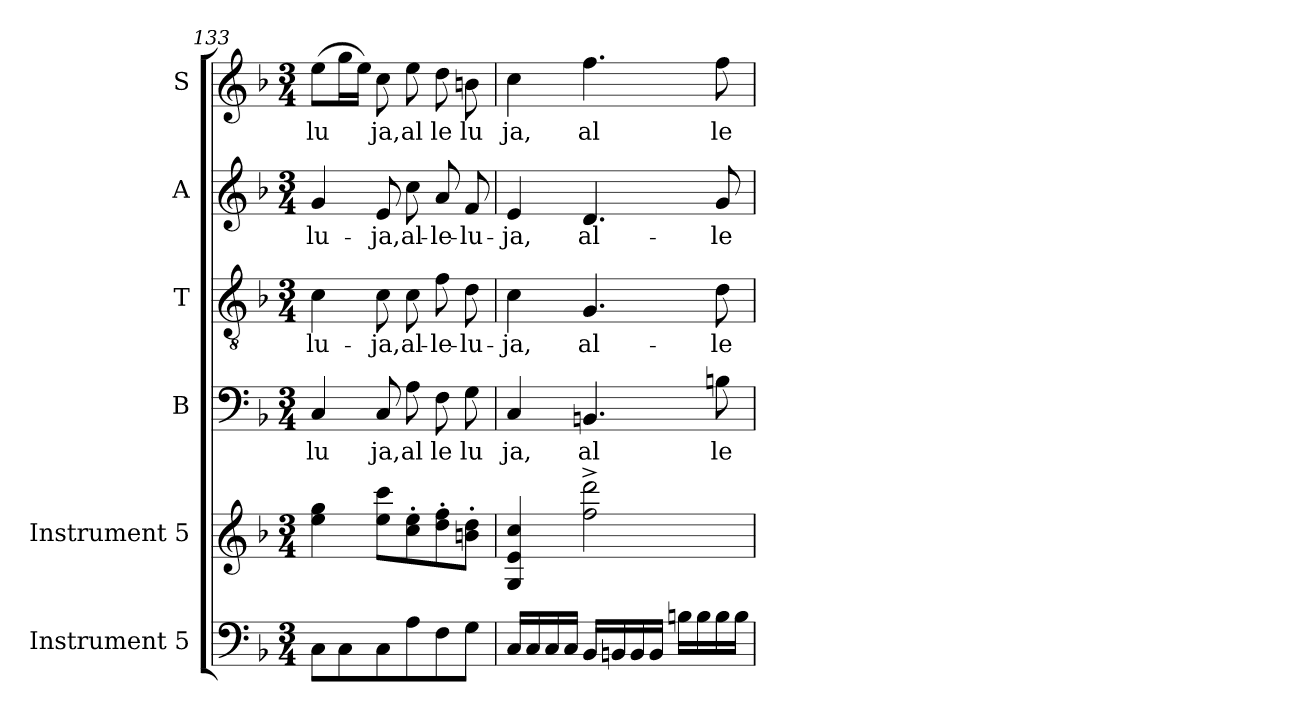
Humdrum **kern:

**kern	**kern	**kern	**text	**kern	**text	**kern	**text	**kern	**text
*part6	*part5	*part4	*part4	*part3	*part3	*part2	*part2	*part1	*part1
*staff6	*staff5	*staff4	*staff4	*staff3	*staff3	*staff2	*staff2	*staff1	*staff1
*I"Instrument 5	*I"Instrument 5	*I"B	*	*I"T	*	*I"A	*	*I"S	*
*	*	*I'B	*	*I'T	*	*I'A	*	*I'S	*
*clefF4	*clefG2	*clefF4	*	*clefGv2	*	*clefG2	*	*clefG2	*
*k[b-]	*k[b-]	*k[b-]	*	*k[b-]	*	*k[b-]	*	*k[b-]	*
*F:	*F:	*F:	*	*F:	*	*F:	*	*F:	*
*M3/4	*M3/4	*M3/4	*	*M3/4	*	*M3/4	*	*M3/4	*
=133	=133	=133	=133	=133	=133	=133	=133	=133	=133
!	!	!	!LO:LY:b:cj	!	!LO:LY:b:cj	!	!LO:LY:b:cj	!	!LO:LY:b:cj
8C\L	4ee\ 4gg\	4C/	lu	4c\	-lu-	4g/	-lu-	(>8ee\L	lu
!	!	!	!	!	!	!	!	!	!LO:LY:b:cj
8C\	.	.	.	.	.	.	.	16gg\	.
!	!	!	!	!	!	!	!	!	!LO:LY:b:cj
.	.	.	.	.	.	.	.	16ee\J)	.
!	!	!	!LO:LY:b:cj	!	!LO:LY:b:cj	!	!LO:LY:b:cj	!	!LO:LY:b:cj
8C\	8ccc\ 8ee\L	8C/	ja,	8c\	-ja,	8e/	-ja,	8cc\	ja,
!	!	!	!LO:LY:b:cj	!	!LO:LY:b:cj	!	!LO:LY:b:cj	!	!LO:LY:b:cj
8A\	8cc\'> 8ee\'>	8A\	al	8c\	al-	8cc\	al-	8ee\	al
!	!	!	!LO:LY:b:cj	!	!LO:LY:b:cj	!	!LO:LY:b:cj	!	!LO:LY:b:cj
8F\	8ff\'> 8dd\'>	8F\	le	8f\	-le-	8a/	-le-	8dd\	le
!	!	!	!LO:LY:b:cj	!	!LO:LY:b:cj	!	!LO:LY:b:cj	!	!LO:LY:b:cj
8G\J	8dd\'> 8bn\'>J	8G\	lu	8d\	-lu-	8f/	-lu-	8bn\	lu
=134	=134	=134	=134	=134	=134	=134	=134	=134	=134
!	!	!	!LO:LY:b:cj	!	!LO:LY:b:cj	!	!LO:LY:b:cj	!	!LO:LY:b:cj
16C/L	4e/ 4G/ 4cc/	4C/	ja,	4c\	-ja,	4e/	-ja,	4cc\	ja,
16C/	.	.	.	.	.	.	.	.	.
16C/	.	.	.	.	.	.	.	.	.
16C/J	.	.	.	.	.	.	.	.	.
!	!	!	!LO:LY:b:cj	!	!LO:LY:b:cj	!	!LO:LY:b:cj	!	!LO:LY:b:cj
16BB-/L	2ddd\^> 2ff\^>	4.BBn/	al	4.G/	al-	4.d/	al-	4.ff\	al
16BBn/	.	.	.	.	.	.	.	.	.
16BB/	.	.	.	.	.	.	.	.	.
16BB/J	.	.	.	.	.	.	.	.	.
16Bn\L	.	.	.	.	.	.	.	.	.
16B\	.	.	.	.	.	.	.	.	.
!	!	!	!LO:LY:b:cj	!	!LO:LY:b:cj	!	!LO:LY:b:cj	!	!LO:LY:b:cj
16B\	.	8Bn\	le	8d\	-le-	8g/	-le-	8ff\	le
16B\J	.	.	.	.	.	.	.	.	.
=	=	=	=	=	=	=	=	=	=
*-	*-	*-	*-	*-	*-	*-	*-	*-	*-
